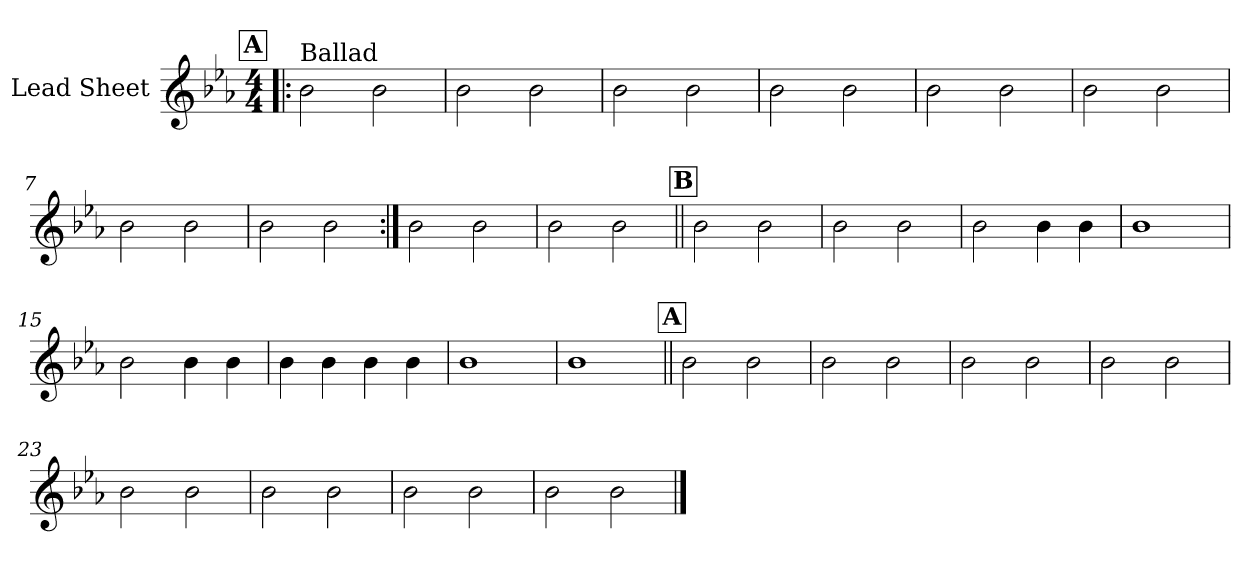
**kern
*part1
*staff1
*I"Lead Sheet
*clefG2
*k[b-e-a-]
*E-:
*M4/4
!!LO:REH:place=s1:a:fs=14:t=A
=1!|:
!LO:TX:a:t=Ballad
2b-\
2b-\
=2
2b-\
2b-\
=3
2b-\
2b-\
=4
2b-\
2b-\
!!LO:LB:g=z
=5
2b-\
2b-\
=6
2b-\
2b-\
=7
2b-\
2b-\
=8
2b-\
2b-\
!!LO:LB:g=z
=9:|!
2b-\
2b-\
=10
2b-\
2b-\
!!LO:LB:g=z
!!LO:REH:place=s1:a:fs=14:t=B
=11||
2b-\
2b-\
=12
2b-\
2b-\
=13
2b-\
4b-\
4b-\
=14
1b-
!!LO:LB:g=z
=15
2b-\
4b-\
4b-\
=16
4b-\
4b-\
4b-\
4b-\
=17
1b-
=18
1b-
!!LO:LB:g=z
!!LO:REH:place=s1:a:fs=14:t=A
=19||
2b-\
2b-\
=20
2b-\
2b-\
=21
2b-\
2b-\
=22
2b-\
2b-\
!!LO:LB:g=z
=23
2b-\
2b-\
=24
2b-\
2b-\
=25
2b-\
2b-\
=26
2b-\
2b-\
==
*-
